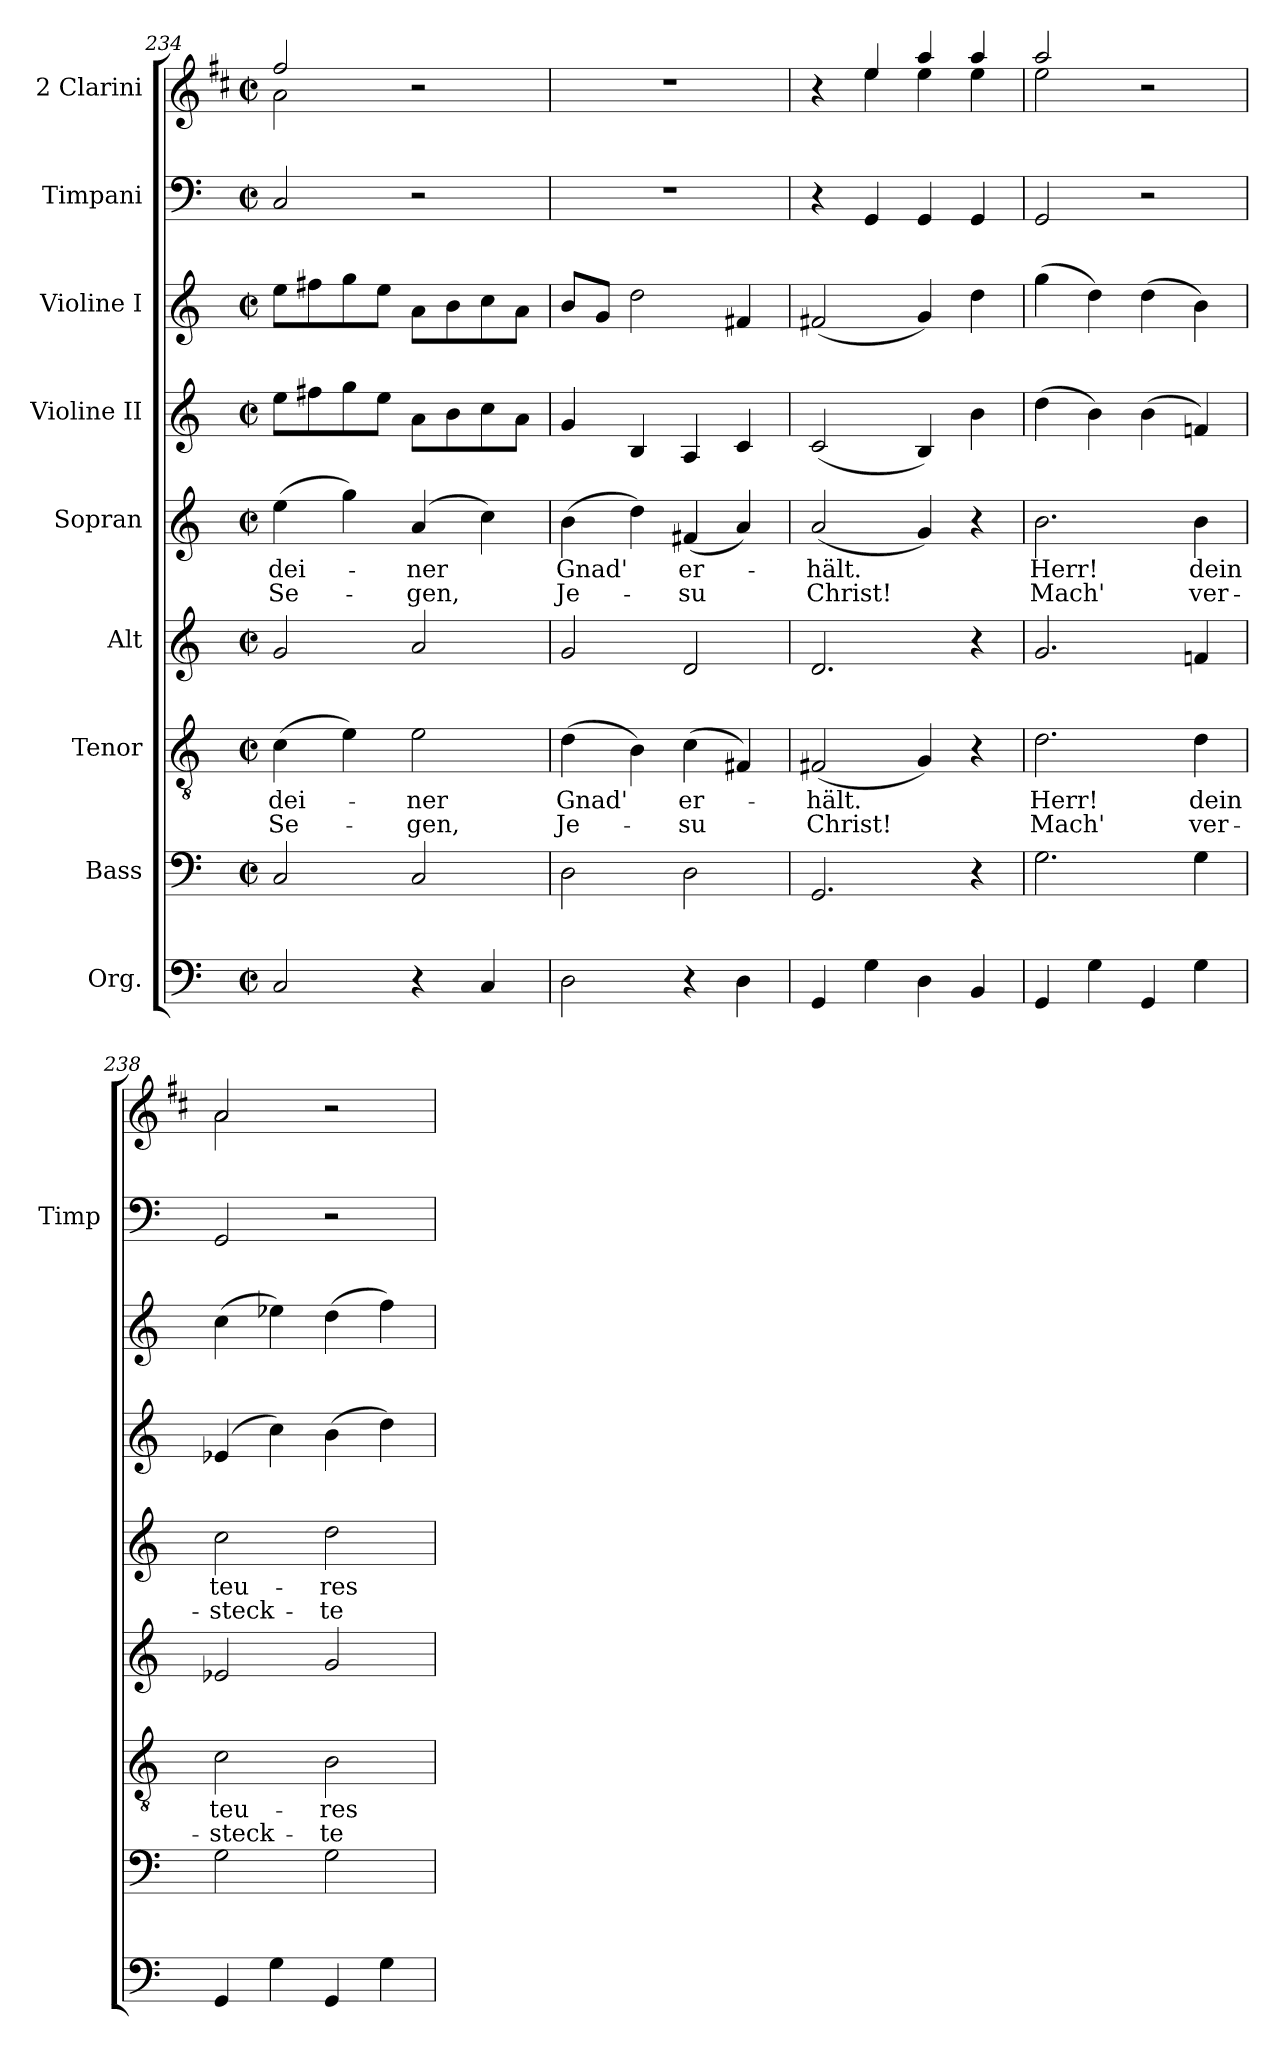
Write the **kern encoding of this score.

**kern	**kern	**kern	**text	**text	**kern	**kern	**text	**text	**kern	**kern	**kern	**kern
*part9	*part8	*part7	*part7	*part7	*part6	*part5	*part5	*part5	*part4	*part3	*part2	*part1
*staff9	*staff8	*staff7	*staff7	*staff7	*staff6	*staff5	*staff5	*staff5	*staff4	*staff3	*staff2	*staff1
*I"Org.	*I"Bass	*I"Tenor	*	*	*I"Alt	*I"Sopran	*	*	*I"Violine II	*I"Violine I	*I"Timpani	*I"2 Clarini
*	*	*	*	*	*	*	*	*	*	*	*I'Timp	*
*clefF4	*clefF4	*clefGv2	*	*	*clefG2	*clefG2	*	*	*clefG2	*clefG2	*clefF4	*clefG2
*ITrd7c12	*	*	*	*	*	*	*	*	*	*	*	*ITrd1c2
*k[]	*k[]	*k[]	*	*	*k[]	*k[]	*	*	*k[]	*k[]	*k[]	*k[]
*M2/2	*M2/2	*M2/2	*	*	*M2/2	*M2/2	*	*	*M2/2	*M2/2	*M2/2	*M2/2
*met(c|)	*met(c|)	*met(c|)	*	*	*met(c|)	*met(c|)	*	*	*met(c|)	*met(c|)	*met(c|)	*met(c|)
=234	=234	=234	=234	=234	=234	=234	=234	=234	=234	=234	=234	=234
*	*	*	*	*	*	*	*	*	*	*	*	*^
2CC/	2C/	(4c\	dei-	Se-	2g/	(4ee\	dei-	-Se-	8ee\L	8ee\L	2C/	2ee/	2g\
.	.	.	.	.	.	.	.	.	8ff#X\	8ff#X\	.	.	.
.	.	4e\)	.	.	.	4gg\)	.	.	8gg\	8gg\	.	.	.
.	.	.	.	.	.	.	.	.	8ee\J	8ee\J	.	.	.
4r	2C/	2e\	-ner	-gen,	2a/	(4a/	-ner	gen,	8a\L	8a\L	2r	2r	2ryy
.	.	.	.	.	.	.	.	.	8b\	8b\	.	.	.
4CC/	.	.	.	.	.	4cc\)	.	.	8cc\	8cc\	.	.	.
.	.	.	.	.	.	.	.	.	8a\J	8a\J	.	.	.
*	*	*	*	*	*	*	*	*	*	*	*	*v	*v
=235	=235	=235	=235	=235	=235	=235	=235	=235	=235	=235	=235	=235
2DD\	2D\	(4d\	-Gnad'	Je-	2g/	(4b\	-Gnad'	Je-	4g/	8b/L	1r	1r
.	.	.	.	.	.	.	.	.	.	8g/J	.	.
.	.	4B\)	.	.	.	4dd\)	.	.	4B/	2dd\	.	.
4r	2D\	(4c\	er-	-su	2d/	(4f#X/	er-	-su	4A/	.	.	.
4DD\	.	4F#X/)	.	.	.	4a/)	.	.	4c/	4f#X/	.	.
=236	=236	=236	=236	=236	=236	=236	=236	=236	=236	=236	=236	=236
*	*	*	*	*	*	*	*	*	*	*	*	*^
4GGG/	2.GG/	(2F#X/	-hält.	Christ!	2.d/	(2a/	-hält.	Christ!	(2c/	(2f#X/	4r	4r	4ryy
4GG\	.	.	.	.	.	.	.	.	.	.	4GG/	4dd/	4dd\
4DD\	.	4G/)	.	.	.	4g/)	.	.	4B/)	4g/)	4GG/	4gg/	4dd\
4BBB/	4r	4r	.	.	4r	4r	.	.	4b\	4dd\	4GG/	4gg/	4dd\
!!LO:LB:g=z	!!
=237	=237	=237	=237	=237	=237	=237	=237	=237	=237	=237	=237	=237	=237
4GGG/	2.G\	2.d\	Herr!	Mach'	2.g/	2.b\	Herr!	Mach'	(4dd\	(4gg\	2GG/	2gg/	2dd\
4GG\	.	.	.	.	.	.	.	.	4b\)	4dd\)	.	.	.
4GGG/	.	.	.	.	.	.	.	.	(4b\	(4dd\	2r	2r	2ryy
4GG\	4G\	4d\	dein	ver-	4fn/	4b\	dein	ver-	4fn/)	4b\)	.	.	.
=238	=238	=238	=238	=238	=238	=238	=238	=238	=238	=238	=238	=238	=238
4GGG/	2G\	2c\	teu-	-steck-	2e-X/	2cc\	teu-	-steck-	(4e-X/	(4cc\	2GG/	2g/	2g\
4GG\	.	.	.	.	.	.	.	.	4cc\)	4ee-X\)	.	.	.
4GGG/	2G\	2B\	-res	-te	2g/	2dd\	-res	-te	(4b\	(4dd\	2r	2r	2ryy
4GG\	.	.	.	.	.	.	.	.	4dd\)	4ff\)	.	.	.
*	*	*	*	*	*	*	*	*	*	*	*	*v	*v
=	=	=	=	=	=	=	=	=	=	=	=	=
*-	*-	*-	*-	*-	*-	*-	*-	*-	*-	*-	*-	*-
